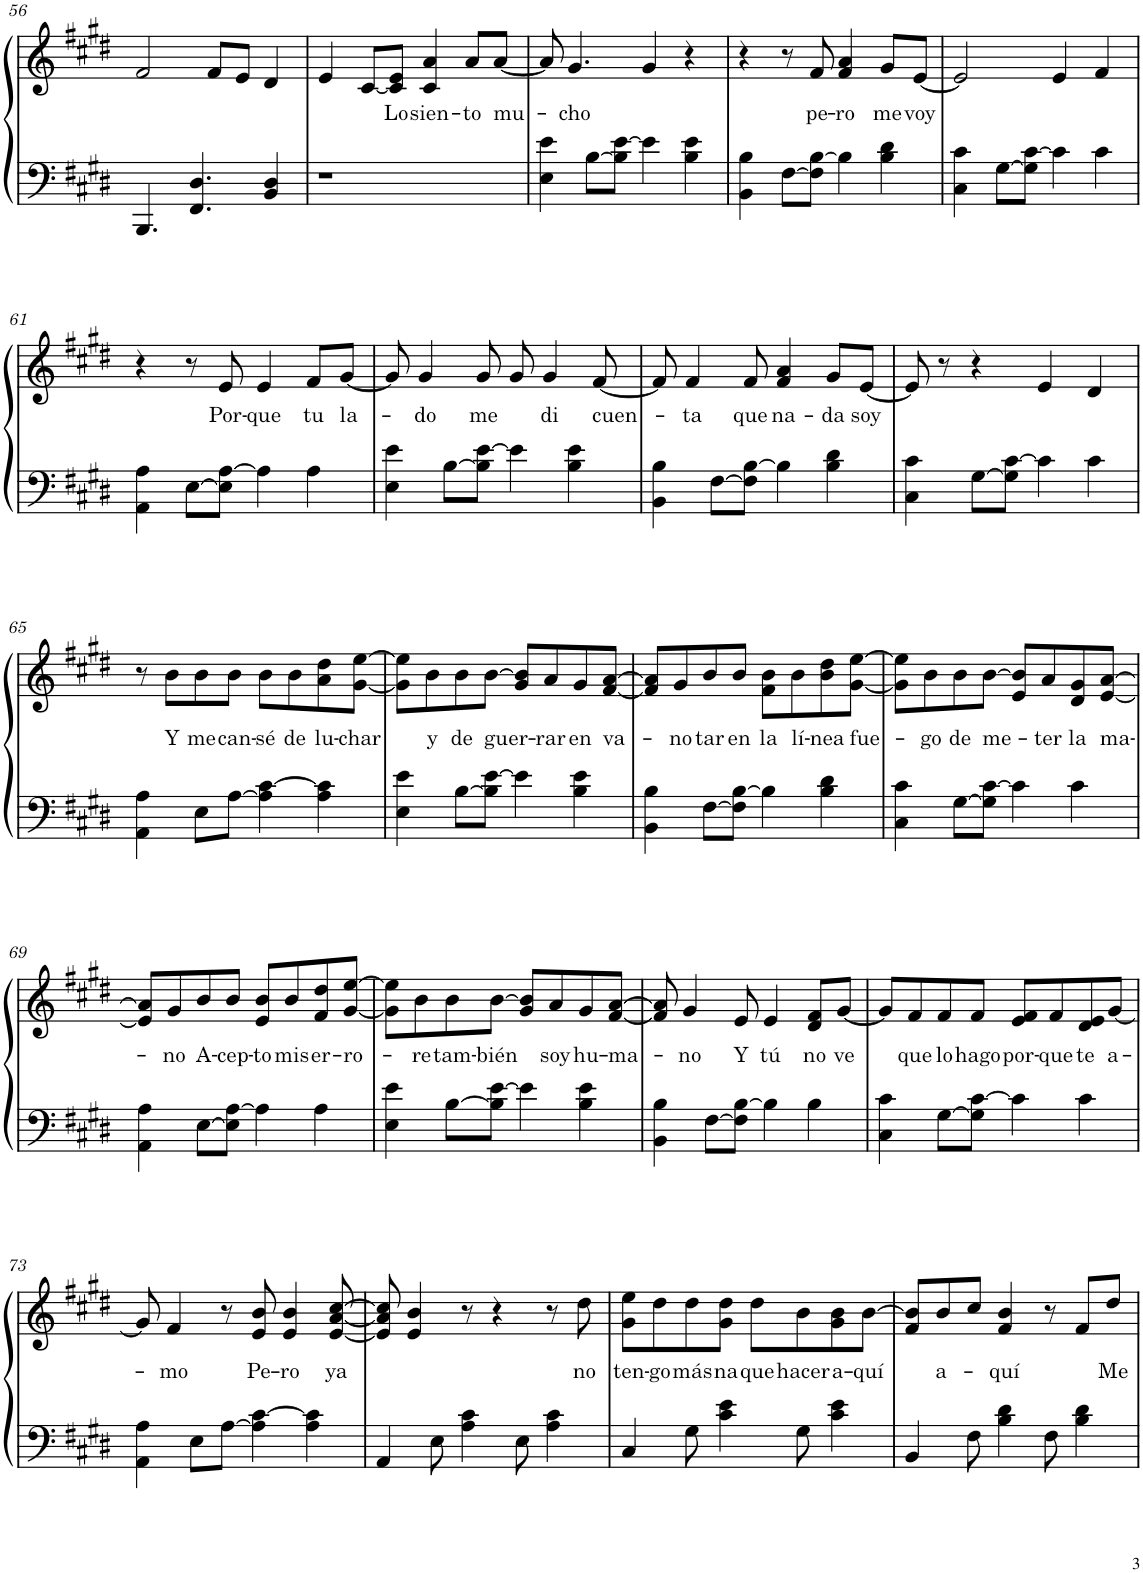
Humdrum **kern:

**kern	**kern	**text
*part1	*part1	*part1
*staff2	*staff1	*staff1
*I"Piano	*	*
*I'Pno.	*	*
!!LO:PB:g=z
*clefF4	*clefG2	*
*k[f#c#g#d#]	*k[f#c#g#d#]	*
*M4/4	*M4/4	*
=56	=56	=56
4.BBB/	2f#/	.
4.FF#/ 4.D#/	.	.
.	8f#/L	.
.	8e/J	.
4BB/ 4D#/	4d#/	.
=57	=57	=57
1r	4e/	.
.	[8c#/L	.
!	!	!LO:LY:b
.	8c#/] 8e/J	Lo
!	!	!LO:LY:b
.	4c#/ 4a/	sien-
!	!	!LO:LY:b
.	8a/L	-to
!	!	!LO:LY:b
.	[8a/J	mu-
=58	=58	=58
4E\ 4e\	8a/]	.
!	!	!LO:LY:b
.	4.g#/	-cho
[8B\L	.	.
8B\] [8e\J	.	.
4e\]	4g#/	.
4B\ 4e\	4r	.
=59	=59	=59
4BB\ 4B\	4r	.
[8F#\L	8r	.
!	!	!LO:LY:b
8F#\] [8B\J	8f#/	pe-
!	!	!LO:LY:b
4B\]	4f#/ 4a/	-ro
!	!	!LO:LY:b
4B\ 4d#\	8g#/L	me
!	!	!LO:LY:b
.	[8e/J	voy
=60	=60	=60
4C#\ 4c#\	2e/]	.
[8G#\L	.	.
8G#\] [8c#\J	.	.
4c#\]	4e/	.
4c#\	4f#/	.
!!LO:LB:g=z
=61	=61	=61
4AA\ 4A\	4r	.
[8E\L	8r	.
!	!	!LO:LY:b
8E\] [8A\J	8e/	Por-
!	!	!LO:LY:b
4A\]	4e/	-que
!	!	!LO:LY:b
4A\	8f#/L	tu
!	!	!LO:LY:b
.	[8g#/J	la-
=62	=62	=62
4E\ 4e\	8g#/]	.
!	!	!LO:LY:b
.	4g#/	-do
[8B\L	.	.
!	!	!LO:LY:b
8B\] [8e\J	8g#/	me
4e\]	8g#/	.
!	!	!LO:LY:b
.	4g#/	di
4B\ 4e\	.	.
!	!	!LO:LY:b
.	[8f#/	cuen-
=63	=63	=63
4BB\ 4B\	8f#/]	.
!	!	!LO:LY:b
.	4f#/	-ta
[8F#\L	.	.
!	!	!LO:LY:b
8F#\] [8B\J	8f#/	que
!	!	!LO:LY:b
4B\]	4f#/ 4a/	na-
!	!	!LO:LY:b
4B\ 4d#\	8g#/L	-da
!	!	!LO:LY:b
.	[8e/J	soy
=64	=64	=64
4C#\ 4c#\	8e/]	.
.	8r	.
[8G#\L	4r	.
8G#\] [8c#\J	.	.
4c#\]	4e/	.
4c#\	4d#/	.
!!LO:LB:g=z
=65	=65	=65
4AA\ 4A\	8r	.
!	!	!LO:LY:b
.	8b\L	Y
!	!	!LO:LY:b
8E\L	8b\	me
!	!	!LO:LY:b
[8A\J	8b\J	can-
!	!	!LO:LY:b
4A\] [4c#\	8b\L	-sé
!	!	!LO:LY:b
.	8b\	de
!	!	!LO:LY:b
4A\ 4c#\]	8a\ 8dd#\	lu-
!	!	!LO:LY:b
.	[8g#\ [8ee\J	-char
=66	=66	=66
4E\ 4e\	8g#\] 8ee\]L	.
!	!	!LO:LY:b
.	8b\	y
!	!	!LO:LY:b
[8B\L	8b\	de
!	!	!LO:LY:b
8B\] [8e\J	[8b\J	guer-
4e\]	8g#/ 8b/]L	.
!	!	!LO:LY:b
.	8a/	-rar
!	!	!LO:LY:b
4B\ 4e\	8g#/	en
!	!	!LO:LY:b
.	[8f#/ [8a/J	va-
=67	=67	=67
4BB\ 4B\	8f#/] 8a/]L	.
!	!	!LO:LY:b
.	8g#/	-no
!	!	!LO:LY:b
[8F#\L	8b/	tar
!	!	!LO:LY:b
8F#\] [8B\J	8b/J	en
!	!	!LO:LY:b
4B\]	8f#\ 8b\L	la
!	!	!LO:LY:b
.	8b\	lí-
!	!	!LO:LY:b
4B\ 4d#\	8b\ 8dd#\	-nea
!	!	!LO:LY:b
.	[8g#\ [8ee\J	fue-
=68	=68	=68
4C#\ 4c#\	8g#\] 8ee\]L	.
!	!	!LO:LY:b
.	8b\	-go
!	!	!LO:LY:b
[8G#\L	8b\	de
!	!	!LO:LY:b
8G#\] [8c#\J	[8b\J	me-
4c#\]	8e/ 8b/]L	.
!	!	!LO:LY:b
.	8a/	-ter
!	!	!LO:LY:b
4c#\	8d#/ 8g#/	la
!	!	!LO:LY:b
.	[8e/ [8a/J	ma-
!!LO:LB:g=z
=69	=69	=69
4AA\ 4A\	8e/] 8a/]L	.
!	!	!LO:LY:b
.	8g#/	-no
!	!	!LO:LY:b
[8E\L	8b/	A-
!	!	!LO:LY:b
8E\] [8A\J	8b/J	-cep-
!	!	!LO:LY:b
4A\]	8e/ 8b/L	-to
!	!	!LO:LY:b
.	8b/	mis
!	!	!LO:LY:b
4A\	8f#/ 8dd#/	er-
!	!	!LO:LY:b
.	[8g#/ [8ee/J	-ro-
=70	=70	=70
4E\ 4e\	8g#\] 8ee\]L	.
!	!	!LO:LY:b
.	8b\	-re
!	!	!LO:LY:b
[8B\L	8b\	tam-
!	!	!LO:LY:b
8B\] [8e\J	[8b\J	-bién
4e\]	8g#/ 8b/]L	.
!	!	!LO:LY:b
.	8a/	soy
!	!	!LO:LY:b
4B\ 4e\	8g#/	hu-
!	!	!LO:LY:b
.	[8f#/ [8a/J	-ma-
=71	=71	=71
4BB\ 4B\	8f#/] 8a/]	.
!	!	!LO:LY:b
.	4g#/	-no
[8F#\L	.	.
!	!	!LO:LY:b
8F#\] [8B\J	8e/	Y
!	!	!LO:LY:b
4B\]	4e/	tú
!	!	!LO:LY:b
4B\	8d#/ 8f#/L	no
!	!	!LO:LY:b
.	[8g#/J	ve
=72	=72	=72
4C#\ 4c#\	8g#/L]	.
!	!	!LO:LY:b
.	8f#/	que
!	!	!LO:LY:b
[8G#\L	8f#/	lo
!	!	!LO:LY:b
8G#\] [8c#\J	8f#/J	hago
!	!	!LO:LY:b
4c#\]	8e/ 8f#/L	por-
!	!	!LO:LY:b
.	8f#/	-que
!	!	!LO:LY:b
4c#\	8d#/ 8e/	te
!	!	!LO:LY:b
.	[8g#/J	a-
!!LO:LB:g=z
=73	=73	=73
4AA\ 4A\	8g#/]	.
!	!	!LO:LY:b
.	4f#/	-mo
8E\L	.	.
[8A\J	8r	.
!	!	!LO:LY:b
4A\] [4c#\	8e/ 8b/	Pe-
!	!	!LO:LY:b
.	4e/ 4b/	-ro
4A\ 4c#\]	.	.
!	!	!LO:LY:b
.	[8e/ [8a/ [8cc#/	ya
=74	=74	=74
4AA/	8e/] 8a/] 8cc#/]	.
.	4e/ 4b/	.
8E\	.	.
4A\ 4c#\	8r	.
.	4r	.
8E\	.	.
4A\ 4c#\	8r	.
!	!	!LO:LY:b
.	8dd#\	no
=75	=75	=75
!	!	!LO:LY:b
4C#/	8g#\ 8ee\L	ten-
!	!	!LO:LY:b
.	8dd#\	-go
!	!	!LO:LY:b
8G#\	8dd#\	más
!	!	!LO:LY:b
4c#\ 4e\	8g#\ 8dd#\J	na
!	!	!LO:LY:b
.	8dd#\L	que
!	!	!LO:LY:b
8G#\	8b\	hacer
!	!	!LO:LY:b
4c#\ 4e\	8g#\ 8b\	a-
!	!	!LO:LY:b
.	[8b\J	-quí
=76	=76	=76
4BB/	8f#/ 8b/]L	.
!	!	!LO:LY:b
.	8b/	a-
8F#\	8cc#/J	.
!	!	!LO:LY:b
4B\ 4d#\	4f#/ 4b/	-quí
8F#\	8r	.
4B\ 4d#\	8f#/L	.
!	!	!LO:LY:b
.	8dd#/J	Me
=	=	=
*-	*-	*-
